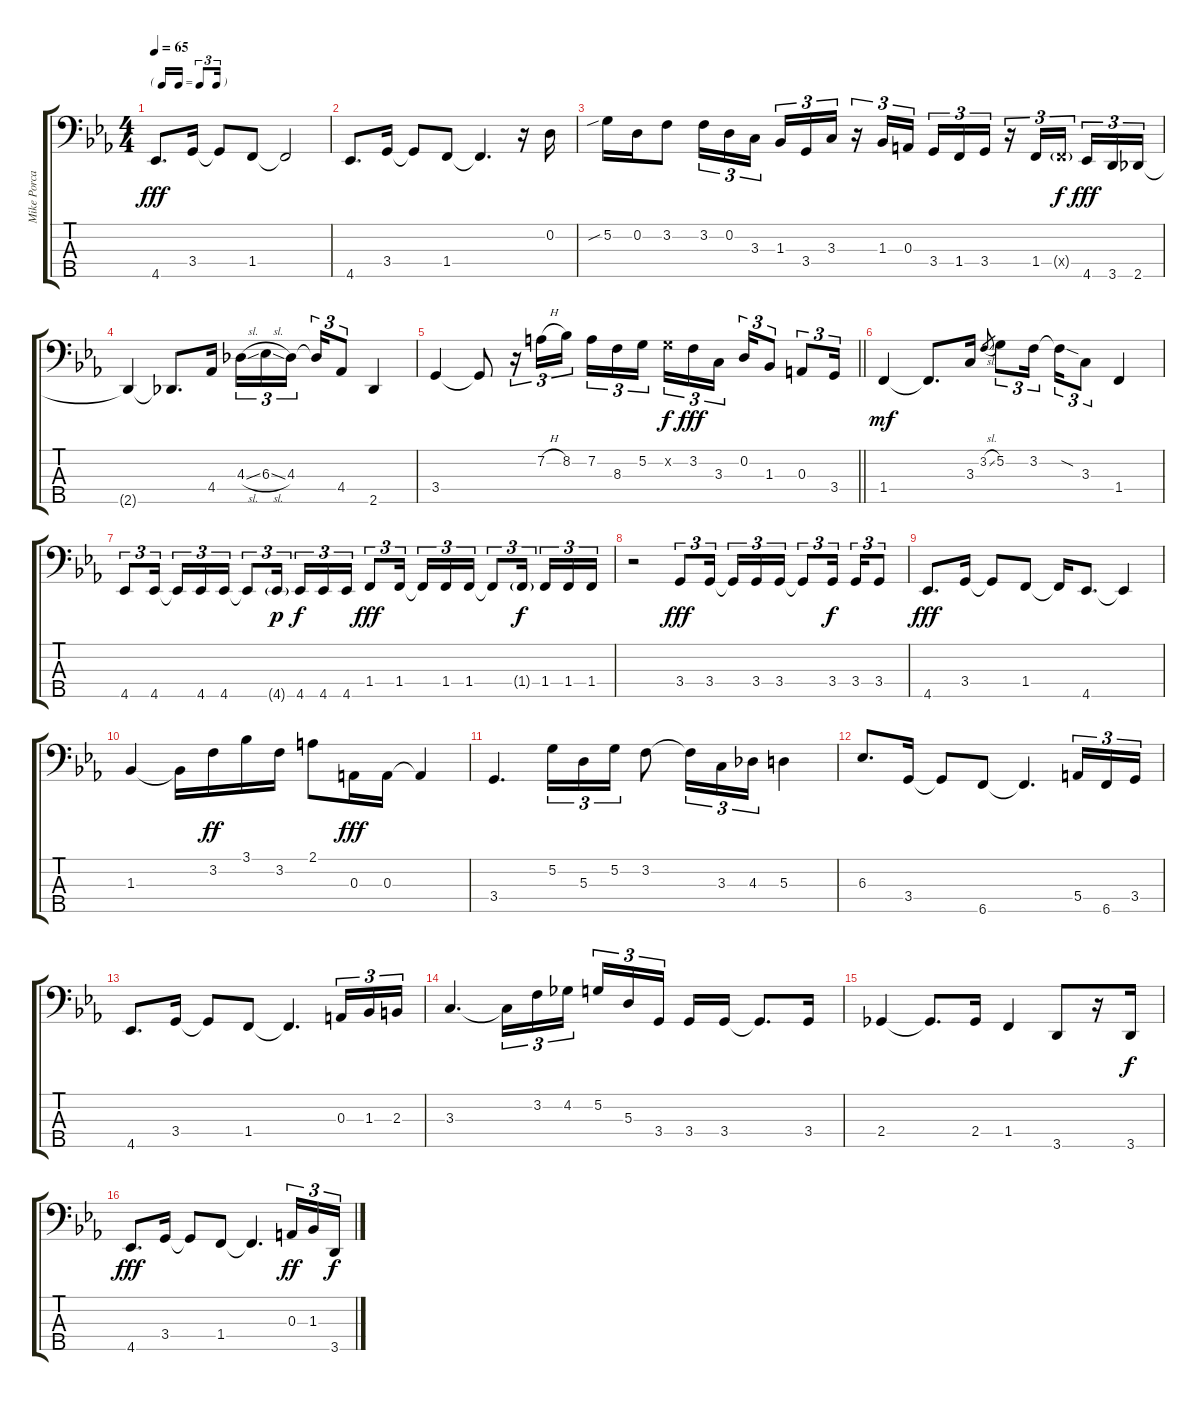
\track ("Mike Porcaro - El. Bass" "Mike Porca") {instrument electricbassfinger}
\staff {score tabs}
\tuning (G2 D2 A1 E1 B0) {hide}
\ts (4 4)
\tf triplet16th
\tempo 65
\clef f4
\ks eb
4.5.8{d dy fff} 3.4.16 3.4{t}.8 1.4.8 1.4{t}.2 |
4.5.8{d} 3.4.16 3.4{t}.8 1.4.8 1.4{t}.4{d} r.16 0.2.16 |
5.2{sib}.16 0.2.16 3.2.8 3.2.16{tu (3 2)} 0.2.16{tu (3 2)} 3.3.16{tu (3 2) beam splitsecondary} 1.3.16{tu (3 2)} 3.4.16{tu (3 2)} 3.3.16{tu (3 2)} r.16{tu (3 2)} 1.3.16{tu (3 2)} 0.3.16{tu (3 2) beam splitsecondary} 3.4.16{tu (3 2)} 1.4.16{tu (3 2)} 3.4.16{tu (3 2)} r.16{tu (3 2)} 1.4.16{tu (3 2)} 1.4{g x}.16{tu (3 2) dy f beam splitsecondary} 4.5.16{tu (3 2) dy fff} 3.5.16{tu (3 2)} 2.5.16{tu (3 2)} |
2.5{t}.4 2.5{t}.8{d} 4.4.16 4.3{sl}.16{tu (3 2)} 6.3{sl}.16{tu (3 2)} 4.3.16{tu (3 2) beam splitsecondary} 4.3{t}.16{tu (3 2)} 4.4.8{tu (3 2)} 2.5.4 |
\barLineRight lightlight
3.4.4 3.4{t}.8 r.16{tu (3 2)} 7.2{h}.16{tu (3 2)} 8.2.16{tu (3 2)} 7.2.16{tu (3 2)} 8.3.16{tu (3 2)} 5.2.16{tu (3 2) beam splitsecondary} 5.2{x}.16{tu (3 2) dy f} 3.2.16{tu (3 2) dy fff} 3.3.16{tu (3 2)} 0.2.16{tu (3 2)} 1.3.8{tu (3 2)} 0.3.8{tu (3 2)} 3.4.16{tu (3 2)} |
1.4.4{dy mf} 1.4{t}.8{d} 3.3.16 3.2{sl}.8{gr} 5.2.8{tu (3 2)} 3.2.16{tu (3 2) beam splitsecondary} 3.2{sod t}.16{tu (3 2)} 3.3.8{tu (3 2)} 1.4.4 |
4.5.8{tu (3 2)} 4.5.16{tu (3 2) beam splitsecondary} 4.5{t}.16{tu (3 2)} 4.5.16{tu (3 2)} 4.5.16{tu (3 2)} 4.5{t}.8{tu (3 2)} 4.5{g}.16{tu (3 2) dy p beam splitsecondary} 4.5.16{tu (3 2) dy f} 4.5.16{tu (3 2)} 4.5.16{tu (3 2)} 1.4.8{tu (3 2) dy fff} 1.4.16{tu (3 2) beam splitsecondary} 1.4{t}.16{tu (3 2)} 1.4.16{tu (3 2)} 1.4.16{tu (3 2)} 1.4{t}.8{tu (3 2)} 1.4{g}.16{tu (3 2) dy f beam splitsecondary} 1.4.16{tu (3 2)} 1.4.16{tu (3 2)} 1.4.16{tu (3 2)} |
r.2 3.4.8{tu (3 2) dy fff} 3.4.16{tu (3 2) beam splitsecondary} 3.4{t}.16{tu (3 2)} 3.4.16{tu (3 2)} 3.4.16{tu (3 2)} 3.4{t}.8{tu (3 2)} 3.4.16{tu (3 2) dy f beam splitsecondary} 3.4.16{tu (3 2)} 3.4.8{tu (3 2)} |
4.5.8{d dy fff} 3.4.16 3.4{t}.8 1.4.8 1.4{t}.16 4.5.8{d} 4.5{t}.4 |
1.3.4 1.3{t}.16 3.2.16{dy ff} 3.1.16 3.2.16 2.1.8 0.3.16{dy fff} 0.3.16 0.3{t}.4 |
3.4.4{d} 5.2.16{tu (3 2)} 5.3.16{tu (3 2)} 5.2.16{tu (3 2)} 3.2.8 3.2{t}.16{tu (3 2)} 3.3.16{tu (3 2)} 4.3.16{tu (3 2)} 5.3.4 |
6.3.8{d} 3.4.16 3.4{t}.8 6.5.8 6.5{t}.4{d} 5.4.16{tu (3 2)} 6.5.16{tu (3 2)} 3.4.16{tu (3 2)} |
4.5.8{d} 3.4.16 3.4{t}.8 1.4.8 1.4{t}.4{d} 0.3.16{tu (3 2)} 1.3.16{tu (3 2)} 2.3.16{tu (3 2)} |
3.3.4{d} 3.3{t}.16{tu (3 2)} 3.2.16{tu (3 2)} 4.2.16{tu (3 2)} 5.2.16{tu (3 2)} 5.3.16{tu (3 2)} 3.4.16{tu (3 2) beam splitsecondary} 3.4.16 3.4.16 3.4{t}.8{d} 3.4.16 |
2.4.4 2.4{t}.8{d} 2.4.16 1.4.4 3.5.8 r.16 3.5.16{dy f} |
4.5.8{d dy fff} 3.4.16 3.4{t}.8 1.4.8 1.4{t}.4{d} 0.3.16{tu (3 2) dy ff} 1.3.16{tu (3 2)} 3.5.16{tu (3 2) dy f}
